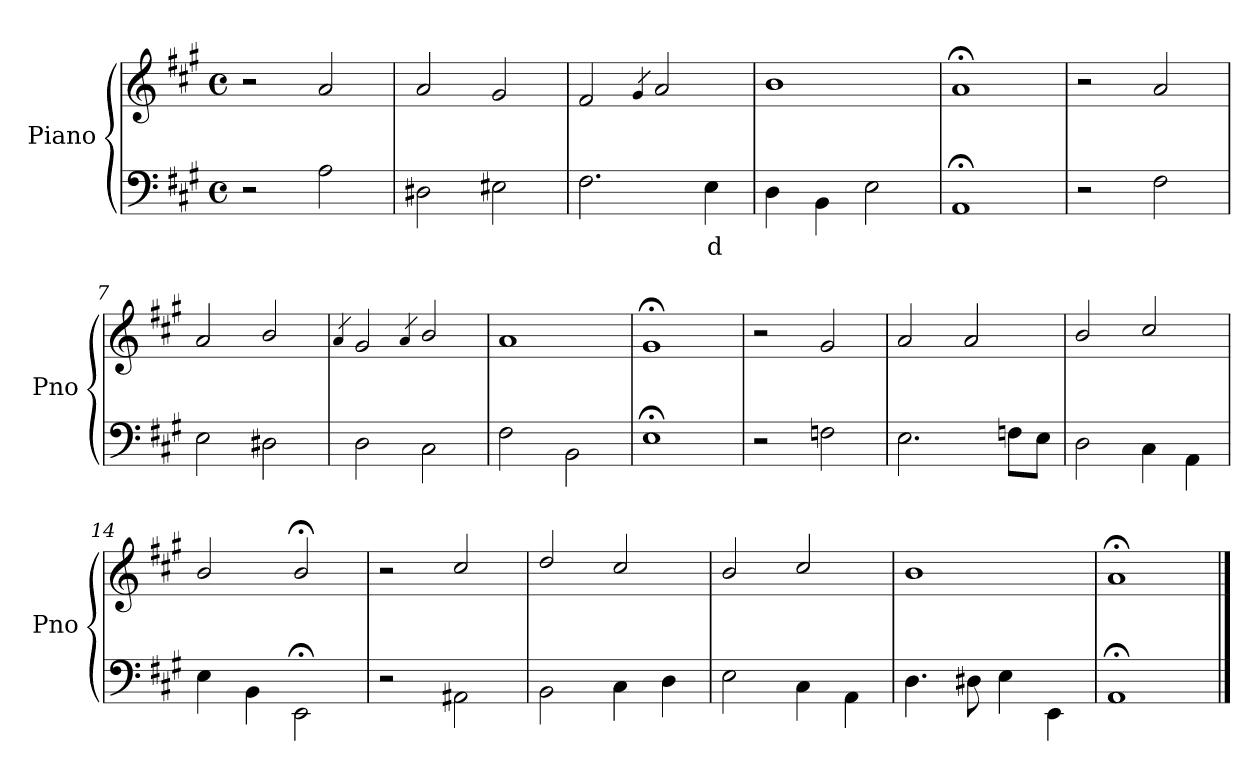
**kern	**text	**kern
*part1	*part1	*part1
*staff2	*staff2	*staff1
*I"Piano	*	*
*I'Pno	*	*
*clefF4	*	*clefG2
*k[f#c#g#]	*	*k[f#c#g#]
*A:	*	*A:
*M4/4	*	*M4/4
*met(c)	*	*met(c)
=1	=1	=1
2r	.	2r
2A\	.	2a/
=2	=2	=2
2D#X\	.	2a/
2E#X\	.	2g#/
=3	=3	=3
2.F#\	.	2f#/
.	.	4qg#/
.	.	2a/
!	!LO:LY:a	!
4E\	d	.
=4	=4	=4
4D\	.	1b/
4BB\	.	.
2E\	.	.
=5	=5	=5
1AA;\	.	1a;</
=6	=6	=6
2r	.	2r
2F#\	.	2a/
=7	=7	=7
2E\	.	2a/
2D#X\	.	2b/
=8	=8	=8
.	.	4qa/
2D\	.	2g#/
.	.	4qa/
2C#\	.	2b/
=9	=9	=9
2F#\	.	1a/
2BB\	.	.
=10	=10	=10
1E;\	.	1g#;</
!!LO:LB:g=z
=11	=11	=11
2r	.	2r
2Fn\	.	2g#/
=12	=12	=12
2.E\	.	2a/
.	.	2a/
8Fn\L	.	.
8E\J	.	.
=13	=13	=13
2D\	.	2b/
4C#\	.	2cc#/
4AA\	.	.
=14	=14	=14
4E\	.	2b/
4BB\	.	.
2EE;\	.	2b;</
!!LO:PB:g=z
=15	=15	=15
2r	.	2r
2AA#X\	.	2cc#/
=16	=16	=16
2BB\	.	2dd/
4C#\	.	2cc#/
4D\	.	.
=17	=17	=17
2E\	.	2b/
4C#\	.	2cc#/
4AA\	.	.
=18	=18	=18
4.D\	.	1b/
8D#X\	.	.
4E\	.	.
4EE\	.	.
=19	=19	=19
1AA;\	.	1a;</
==	==	==
*-	*-	*-
